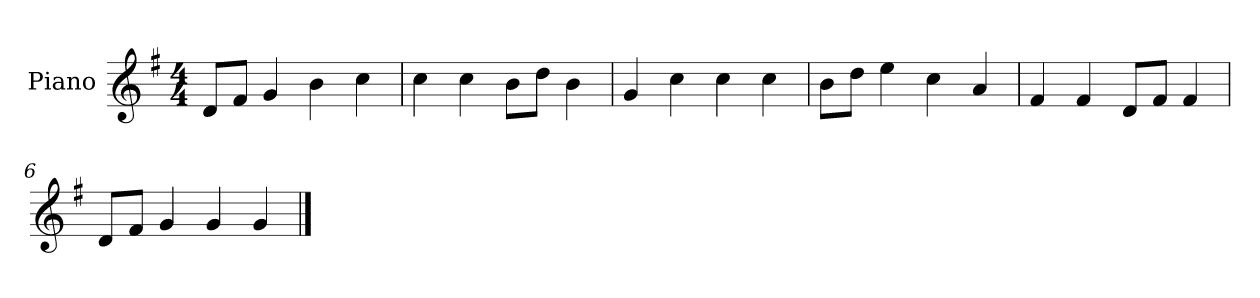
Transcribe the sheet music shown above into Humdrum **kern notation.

**kern
*part1
*staff1
*I"Piano
*I'P-no
*clefG2
*k[f#]
*M4/4
*MM90
=1
8d/L
8f#/J
4g/
4b\
4cc\
=2
4cc\
4cc\
8b\L
8dd\J
4b\
=3
4g/
4cc\
4cc\
4cc\
=4
8b\L
8dd\J
4ee\
4cc\
4a/
=5
4f#/
4f#/
8d/L
8f#/J
4f#/
=6
8d/L
8f#/J
4g/
4g/
4g/
==
*-
